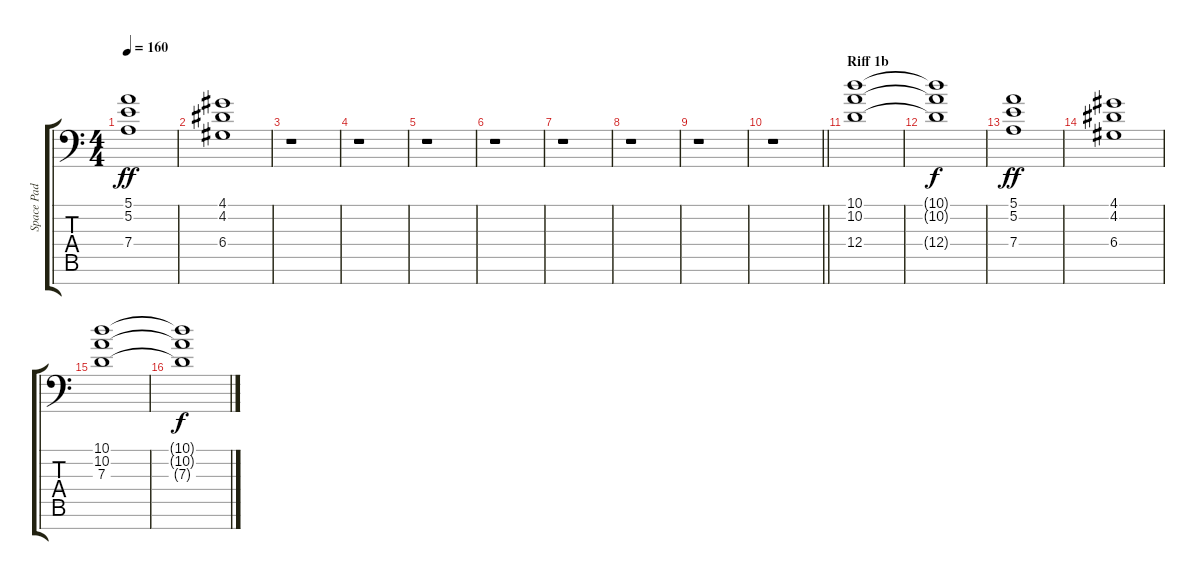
\track ("Space Pad revb" "Space Pad ") {instrument pad4choir}
\staff {score tabs}
\tuning (E4 B3 G3 D3 A2 E2 C-1) {hide}
\ts (4 4)
\tempo 160
\clef f4
\ks c
(5.1 5.2 7.4).1{dy ff} |
(4.1 4.2 6.4).1 |
r.1 |
r.1 |
r.1 |
r.1 |
r.1 |
r.1 |
r.1 |
\barLineRight lightlight
r.1 |
\section ("" "Riff 1b")
(10.1 10.2 12.4).1 |
(10.1{t} 10.2{t} 12.4{t}).1{dy f} |
(5.1 5.2 7.4).1{dy ff} |
(4.1 4.2 6.4).1 |
(10.1 10.2 7.3).1 |
(10.1{t} 10.2{t} 7.3{t}).1{dy f}
